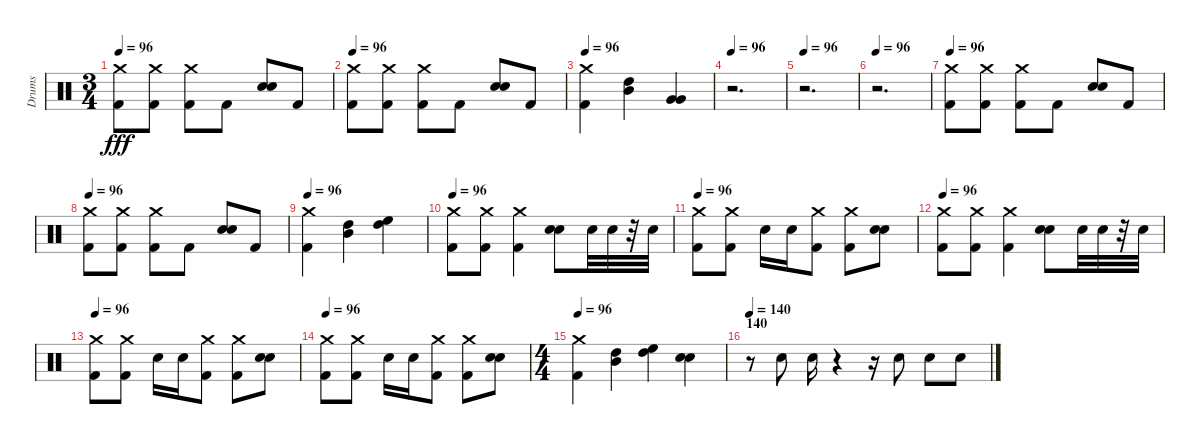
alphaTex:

\track ("Drums" "Drums") {instrument percussion}
\staff {score}
\articulation defaults
\ts (3 4)
\tempo 96
\clef neutral
\ks c
("Kick (hit) 2" "Crash medium (hit)").8{dy fff} ("Kick (hit) 2" "Crash medium (hit)").8 ("Crash medium (hit)" "Kick (hit) 2").8 "Kick (hit) 2".8 ("Snare (hit) 2" "Snare (hit) 2").8 "Kick (hit) 2".8 |
\tempo 96
("Kick (hit) 2" "Crash medium (hit)").8 ("Kick (hit) 2" "Crash medium (hit)").8 ("Crash medium (hit)" "Kick (hit) 2").8 "Kick (hit) 2".8 ("Snare (hit) 2" "Snare (hit) 2").8 "Kick (hit) 2".8 |
\tempo 96
("Kick (hit) 2" "Crash medium (hit)").4 ("High Tom (hit)" "Mid Tom (hit)").4 ("Very Low Tom (hit)" "Very Low Tom (hit)").4 |
\tempo 96
r.2{d} |
\tempo 96
r.2{d} |
\tempo 96
r.2{d} |
\tempo 96
("Kick (hit) 2" "Crash medium (hit)").8 ("Kick (hit) 2" "Crash medium (hit)").8 ("Crash medium (hit)" "Kick (hit) 2").8 "Kick (hit) 2".8 ("Snare (hit) 2" "Snare (hit) 2").8 "Kick (hit) 2".8 |
\tempo 96
("Kick (hit) 2" "Crash medium (hit)").8 ("Kick (hit) 2" "Crash medium (hit)").8 ("Crash medium (hit)" "Kick (hit) 2").8 "Kick (hit) 2".8 ("Snare (hit) 2" "Snare (hit) 2").8 "Kick (hit) 2".8 |
\tempo 96
("Kick (hit) 2" "Crash medium (hit)").4 ("High Tom (hit)" "Mid Tom (hit)").4 ("High Floor Tom (hit)" "High Tom (hit)").4 |
\tempo 96
("Kick (hit) 2" "Crash medium (hit)").8 ("Kick (hit) 2" "Crash medium (hit)").8 ("Kick (hit) 2" "Crash medium (hit)").4 ("Snare (hit) 2" "Snare (hit) 2").8 "Snare (hit) 2".32 "Snare (hit) 2".32 r.32 "Snare (hit) 2".32 |
\tempo 96
("Kick (hit) 2" "Crash medium (hit)").8 ("Kick (hit) 2" "Crash medium (hit)").8 "Snare (hit) 2".16 "Snare (hit) 2".16 ("Crash medium (hit)" "Kick (hit) 2").8 ("Crash medium (hit)" "Kick (hit) 2").8 ("Snare (hit) 2" "Snare (hit) 2").8 |
\tempo 96
("Kick (hit) 2" "Crash medium (hit)").8 ("Kick (hit) 2" "Crash medium (hit)").8 ("Kick (hit) 2" "Crash medium (hit)").4 ("Snare (hit) 2" "Snare (hit) 2").8 "Snare (hit) 2".32 "Snare (hit) 2".32 r.32 "Snare (hit) 2".32 |
\tempo 96
("Kick (hit) 2" "Crash medium (hit)").8 ("Kick (hit) 2" "Crash medium (hit)").8 "Snare (hit) 2".16 "Snare (hit) 2".16 ("Crash medium (hit)" "Kick (hit) 2").8 ("Crash medium (hit)" "Kick (hit) 2").8 ("Snare (hit) 2" "Snare (hit) 2").8 |
\tempo 96
("Kick (hit) 2" "Crash medium (hit)").8 ("Kick (hit) 2" "Crash medium (hit)").8 "Snare (hit) 2".16 "Snare (hit) 2".16 ("Crash medium (hit)" "Kick (hit) 2").8 ("Crash medium (hit)" "Kick (hit) 2").8 ("Snare (hit) 2" "Snare (hit) 2").8 |
\ts (4 4)
\tempo 96
("Kick (hit) 2" "Crash medium (hit)").4 ("Mid Tom (hit)" "High Tom (hit)").4 ("High Floor Tom (hit)" "High Tom (hit)").4 ("Snare (hit) 2" "Snare (hit) 2").4 |
\section ("" "140")
\tempo 140
r.8 "Snare (hit) 2".8 "Snare (hit) 2".16 r.4 r.16 "Snare (hit) 2".8 "Snare (hit) 2".8 "Snare (hit) 2".8
